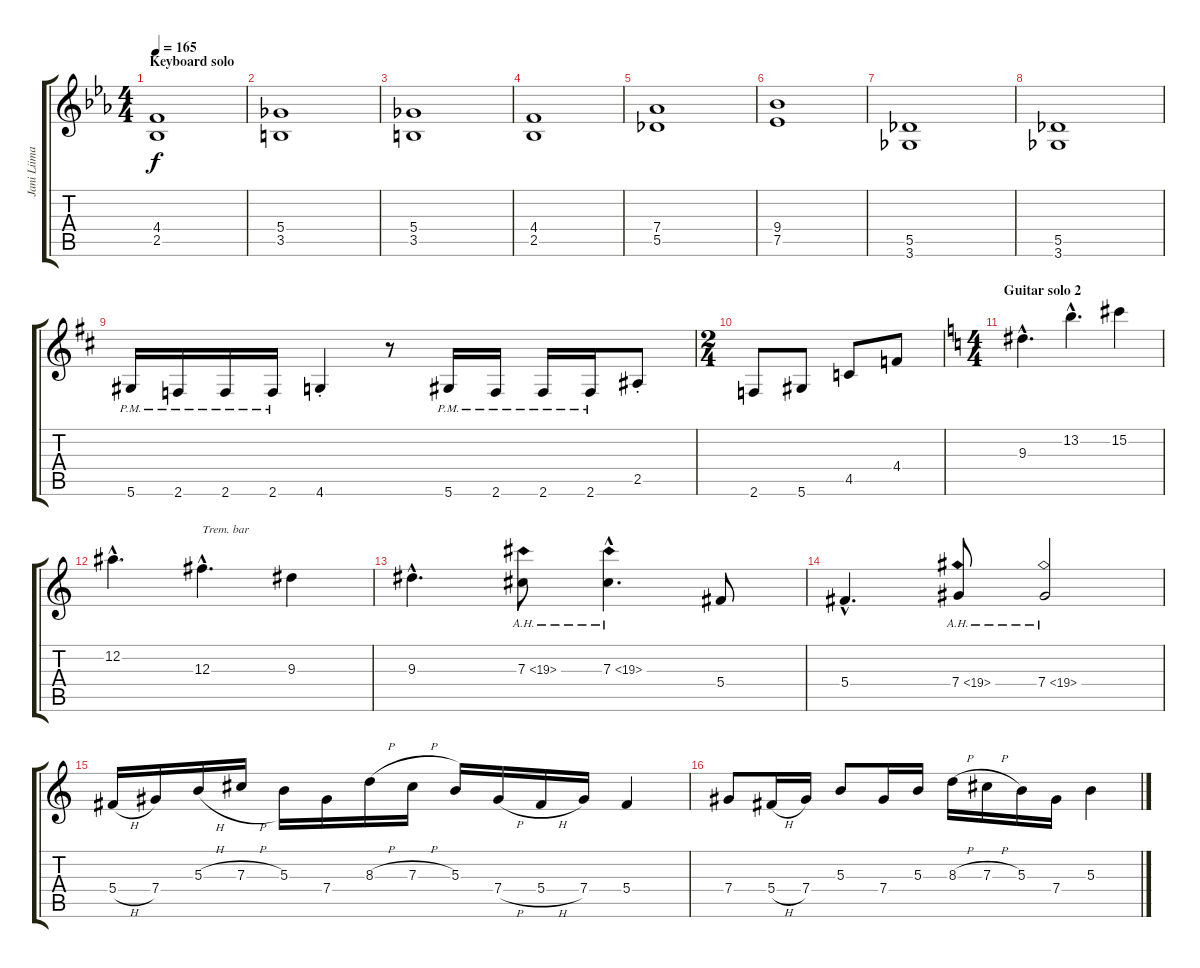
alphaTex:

\track ("Jani Liimatainen" "Jani Liima") {instrument distortionguitar}
\staff {score tabs}
\tuning (Eb4 Bb3 Gb3 Db3 Ab2 Eb2) {hide}
\ts (4 4)
\section ("" "Keyboard solo")
\tempo 165
\clef g2
\ks cminor
(4.4 2.5).1{dy f volume 14 instrument distortionguitar} |
(5.4 3.5).1 |
(5.4 3.5).1 |
(4.4 2.5).1 |
(7.4 5.5).1 |
(9.4 7.5).1 |
(5.5 3.6).1 |
(5.5 3.6).1 |
\ks bminor
5.6{pm}.16 2.6{pm}.16 2.6{pm}.16 2.6{pm}.16 4.6{st}.4 r.8 5.6{pm}.16 2.6{pm}.16 2.6{pm}.16 2.6{pm}.16 2.5{st}.8 |
\ts (2 4)
2.6.8 5.6.8 4.5.8 4.4.8 |
\ts (4 4)
\section ("" "Guitar solo 2")
\ks aminor
9.3{hac}.4{d volume 16} 13.2{hac}.4{d} 15.2.4 |
12.2{hac}.4{d} 12.3{hac}.4{d txt "Trem. bar"} 9.3.4 |
9.3{hac}.4{d} 7.3{ah 12}.8 7.3{ah 12 hac}.4{d} 5.4.8 |
5.4{hac}.4{d} 7.4{ah 12}.8 7.4{ah 12}.2 |
5.4{h}.16 7.4.16 5.3{h}.16 7.3{h}.16 5.3.16 7.4.16 8.3{h}.16 7.3{h}.16 5.3.16 7.4{h}.16 5.4{h}.16 7.4.16 5.4.4 |
7.4.8 5.4{h}.16 7.4.16 5.3.8 7.4.16 5.3.16 8.3{h}.16 7.3{h}.16 5.3.16 7.4.16 5.3.4
